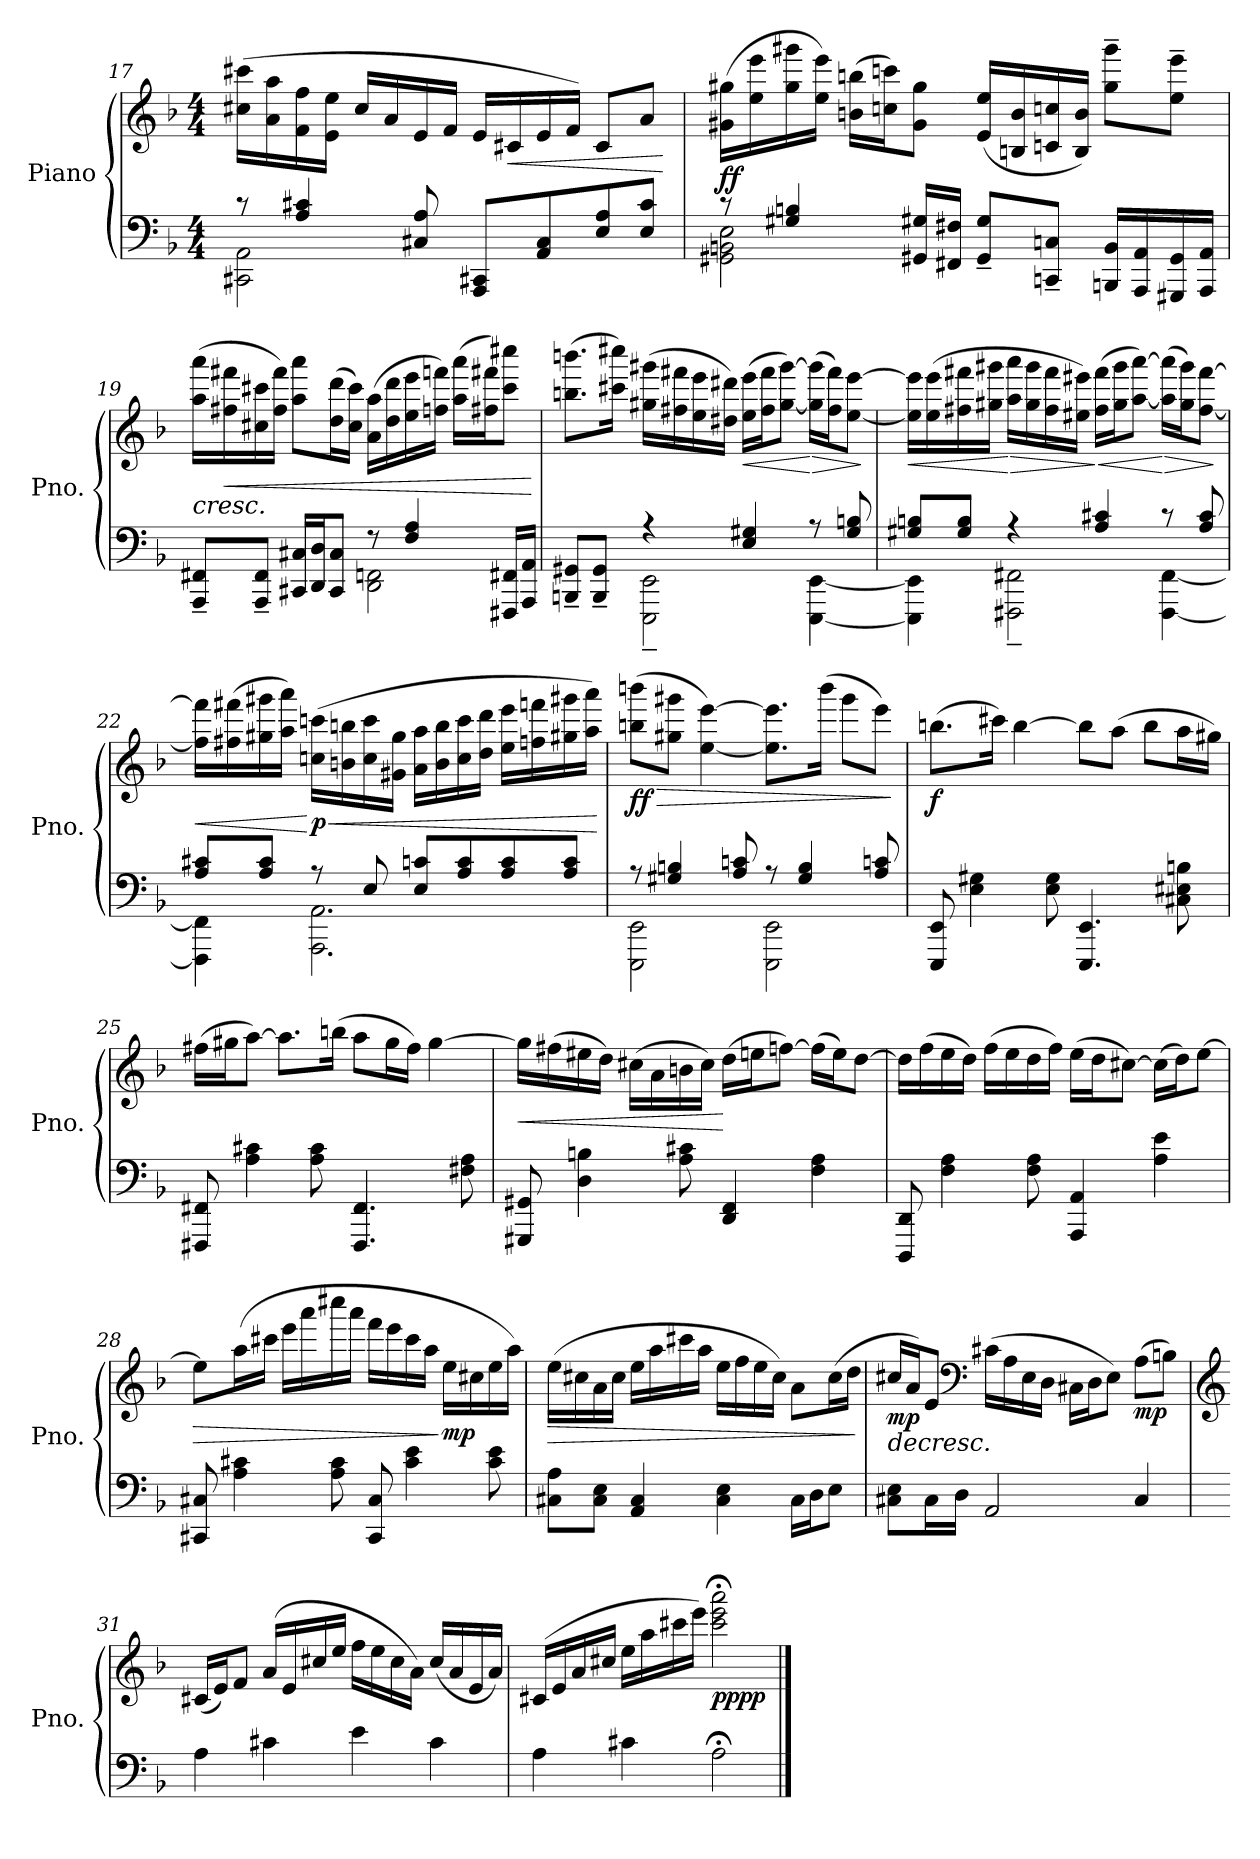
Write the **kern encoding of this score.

**kern	**kern	**dynam
*part1	*part1	*part1
*staff2	*staff1	*staff1/2
*I"Piano	*	*
*I'Pno.	*	*
!!LO:LB:g=z
*clefF4	*clefG2	*
*k[b-]	*k[b-]	*
*M4/4	*M4/4	*
=17	=17	=17
*^	*	*
8r	2CC#X\ 2AA\	(>16cc#X\ 16ccc#X\LL	.
.	.	16a\ 16aa\	.
4A/ 4c#X/	.	16f\ 16ff\	.
.	.	16e\ 16ee\JJ	.
.	.	16cc#/LL	.
.	.	16a/	.
8C#X/ 8A/	.	16e/	.
.	.	16f/JJ	.
8AAA/ 8CC#X/L	2ryy	16e/LL	.
!	!	!	!LO:HP:b
.	.	16c#X/	<
8AA/ 8C#/	.	16e/	.
.	.	16f/JJ)	.
8E/ 8A/	.	8c#/L	.
8E/ 8c#/J	.	8a/J	.
*v	*v	*	*
.	.	[
=18	=18	=18
*^	*	*
!	!	!	!LO:DY:b
8r	2GG#X\ 2BBn\ 2E\	(>16g#X\ 16gg#X\LL	ff
.	.	16ee\ 16eee\	.
4G#X/ 4Bn/	.	16gg#\ 16ggg#X\	.
.	.	16ee\ 16eee\JJ)	.
.	.	(>16bn\ 16bbn\LL	.
.	.	16ccn\ 16cccn\J)	.
16GG#X/ 16G#X/LL	.	8g#\ 8gg#\J	.
16FF#X/ 16F#X/JJ	.	.	.
8GG#/~ 8G#/~L	2ryy	(<16e/ 16ee/LL	.
.	.	16Bn/ 16b/	.
8CCn/~ 8Cn/~J	.	16cn/ 16ccn/	.
.	.	16B/ 16b/JJ)	.
16BBBn/ 16BB/LL	.	8gg#\~ 8ggg#\~L	.
16AAA/ 16AA/	.	.	.
16GGG#X/ 16GG#/	.	8ee\~ 8eee\~J	.
16AAA/ 16AA/JJ	.	.	.
!!LO:LB:g=z
=19	=19	=19	=19
!	!	!	!LO:HP:b
8AAA/~ 8FF#X/~L	2ryy	(>16aa\ 16aaa\LL	<
!	!	!	!LO:HP:b
.	.	16ff#X\ 16fff#X\	<
8AAA/~ 8FF#/~J	.	16cc#X\ 16ccc#X\	.
.	.	16ff#\ 16fff#\JJ)	.
16CC#X/ 16C#X/LL	.	8aa\ 8aaa\L	.
16DD/ 16D/J	.	.	.
8CC#/ 8C#/J	.	(>16dd\ 16ddd\L	.
.	.	16cc#\ 16ccc#\JJ)	.
8r	2DD\ 2FFn\	(>16a\ 16aa\LL	.
.	.	16dd\ 16ddd\	.
4F/ 4A/	.	16ee\ 16eee\	.
.	.	16ffn\ 16fffn\JJ)	.
.	.	(>16aa\ 16aaa\LL	.
.	.	16ff#X\ 16fff#X\J)	.
16FFF#X/ 16FF#X/LL	.	8ccc#\ 8cccc#X\J	.
16AAA/ 16AA/JJ	.	.	.
*v	*v	*	*
.	.	[ [
=20	=20	=20
*^	*	*
8BBBn/~ 8GG#X/~L	4ryy	(>8.bbn\ 8.bbbn\L	.
8BBB/~ 8GG#/~J	.	.	.
.	.	16ccc#X\ 16cccc#X\Jk)	.
4r	2EEE\~ 2EE\~	(>16gg#X\ 16ggg#X\LL	.
.	.	16ff#X\ 16fff#X\	.
.	.	16ee\ 16eee\	.
.	.	16dd#X\ 16ddd#X\JJ)	.
!	!	!	!LO:HP:b
4E/ 4G#X/	.	(>16ee\ 16eee\LL	<
.	.	16ff#\ 16fff#\J	.
.	.	[8gg#\ [8ggg#\J)	.
!	!	!	!LO:HP:n=1:b
8r	[4EEE\ [4EE\	(>16gg#\] 16ggg#\]LL	[ >
.	.	16ff#\ 16fff#\J)	.
8G#/ 8Bn/	.	[8ee\ [8eee\J	.
*v	*v	*	*
.	.	]
!!LO:LB:g=z
=21	=21	=21
*^	*	*
!	!	!	!LO:HP:b
8G#X/ 8Bn/L	4EEE\] 4EE\]	16ee\] 16eee\]LL	<
.	.	(>16ee\ 16eee\	.
8G#/ 8B/J	.	16ff#X\ 16fff#X\	.
.	.	16gg#X\ 16ggg#X\JJ	.
!	!	!	!LO:HP:n=1:b
4r	2FFF#X\~ 2FF#X\~	16aa\ 16aaa\LL	[ >
.	.	16gg#\ 16ggg#\	.
.	.	16ff#\ 16fff#\	.
.	.	16ee#X\ 16eee#X\JJ)	.
!	!	!	!LO:HP:n=1:b
4A/ 4c#X/	.	(>16ff#\ 16fff#\LL	] <
.	.	16gg#\ 16ggg#\J	.
.	.	[8aa\ [8aaa\J)	.
!	!	!	!LO:HP:n=1:b
8r	[4FFF#\ [4FF#\	(>16aa\] 16aaa\]LL	[ >
.	.	16gg#\ 16ggg#\J)	.
8A/ 8c#/	.	[8ff#\ [8fff#\J	.
*v	*v	*	*
.	.	]
!!LO:PB:g=z
=22	=22	=22
*^	*	*
!	!	!	!LO:HP:b
8A/ 8c#X/L	4FFF#\] 4FF#\]	16ff#\] 16fff#\]LL	<
.	.	(>16ff#X\ 16fff#X\	.
8A/ 8c#/J	.	16gg#X\ 16ggg#X\	.
.	.	16aa\ 16aaa\JJ)	.
!	!	!	!LO:HP:n=1:b
!	!	!	!LO:DY:n=1:b
8r	2.AAA\ 2.AA\	(>16ccn\ 16cccn\LL	[ < p
.	.	16bn\ 16bbn\	.
8E/	.	16cc\ 16ccc\	.
.	.	16g#X\ 16gg#\JJ	.
8E/ 8cn/L	.	16a\ 16aa\LL	.
.	.	16b\ 16bb\	.
8A/ 8c/	.	16cc\ 16ccc\	.
.	.	16dd\ 16ddd\JJ	.
8A/ 8c/	.	16ee\ 16eee\LL	.
.	.	16ffn\ 16fffn\	.
8A/ 8c/J	.	16gg#X\ 16ggg#X\	.
.	.	16aa\ 16aaa\JJ)	.
*v	*v	*	*
.	.	[
=23	=23	=23
*^	*	*
!	!	!	!LO:HP:b
!	!	!	!LO:DY:n=1:b
8r	2EEE\ 2EE\	(>8bbn\ 8bbbn\L	> ff
4G#X/ 4Bn/	.	8gg#X\ 8ggg#X\J	.
.	.	[4ee\ [4eee\)	.
8A/ 8cn/	.	.	.
8r	2EEE\ 2EE\	8.ee\] 8.eee\]L	.
4G#/ 4B/	.	.	.
.	.	(>16bbb\Jk	.
.	.	8ggg#\L	.
8A/ 8cn/	.	8eee\J)	.
*v	*v	*	*
.	.	]
!!LO:LB:g=z
=24	=24	=24
!	!	!LO:DY:b
8EEE/ 8EE/	(>8.bbn\L	f
4E\ 4G#X\	.	.
.	16ccc#X\Jk)	.
.	[4bb\	.
8E\ 8G#\	.	.
4.EEE/ 4.EE/	8bb\L]	.
.	(>8aa\J	.
.	8bb\L	.
8C#X\ 8E#X\ 8Bn\	16aa\L	.
.	16gg#X\JJ)	.
=25	=25	=25
8FFF#X/ 8FF#X/	(>16ff#X\LL	.
.	16gg#X\J	.
4A\ 4c#X\	[8aa\J)	.
.	8.aa\L]	.
8A\ 8c#\	.	.
.	(>16bbn\Jk	.
4.FFF#/ 4.FF#/	8aa\L	.
.	16gg#\L	.
.	16ff#\JJ)	.
.	[4gg#\	.
8F#X\ 8A\	.	.
=26	=26	=26
!	!	!LO:HP:b
8GGG#X/ 8GG#X/	16gg#\LL]	<
.	(>16ff#X\	.
4D\ 4Bn\	16ee#X\	.
.	16dd\JJ)	.
.	(>16cc#X\LL	.
.	16a\	.
8A\ 8c#X\	16bn\	.
.	16cc#\JJ)	.
4DD/ 4FF/	(>16dd\LL	[
.	16een\J	.
.	[8ffn\J)	.
4F\ 4A\	(>16ff\LL]	.
.	16ee\J)	.
.	[8dd\J	.
!!LO:LB:g=z
=27	=27	=27
8DDD/ 8DD/	16dd\LL]	.
.	(>16ff\	.
4F\ 4A\	16ee\	.
.	16dd\JJ)	.
.	(>16ff\LL	.
.	16ee\	.
8F\ 8A\	16dd\	.
.	16ff\JJ)	.
4AAA/ 4AA/	(>16ee\LL	.
.	16dd\J	.
.	[8cc#X\J)	.
4A\ 4e\	(>16cc#\LL]	.
.	16dd\J)	.
.	[8ee\J	.
=28	=28	=28
!	!	!LO:HP:b
8CC#X/ 8C#X/	8ee\L]	>
4A\ 4c#X\	(>16aa\L	.
.	16ccc#X\JJ	.
.	16eee\LL	.
.	16aaa\	.
8A\ 8c#\	16cccc#X\	.
.	16aaa\JJ	.
8CC#/ 8C#/	16fff\LL	.
.	16eee\	.
4c#\ 4e\	16ccc#\	.
.	16aa\JJ	.
!	!	!LO:DY:n=1:b
.	16ee\LL	] mp
.	16cc#X\	.
8c#\ 8e\	16ee\	.
.	16aa\JJ)	.
!!LO:LB:g=z
=29	=29	=29
!	!	!LO:HP:b
8C#X\ 8A\L	(>16ee\LL	>
.	16cc#X\	.
8C#\ 8E\J	16a\	.
.	16cc#\JJ	.
4AA/ 4C#/	16ee\LL	.
.	16aa\	.
.	16ccc#X\	.
.	16aa\JJ	.
4C#\ 4E\	16ee\LL	.
.	16ff\	.
.	16ee\	.
.	16cc#\JJ)	.
16C#\LL	8a\L	.
16D\J	.	.
8E\J	(>16cc#\L	.
.	16dd\JJ	.
.	.	]
=30	=30	=30
!	!	!LO:HP:b
!	!	!LO:DY:n=1:b
8C#X\ 8E\L	16cc#X/LL	> mp
.	16a/J)	.
16C#\L	8e/J	.
16D\JJ	.	.
*	*clefF4	*
2AA/	(>16c#X\LL	.
.	16A\	.
.	16E\	.
.	16D\JJ	.
.	16C#X\LL	.
.	16D\J	.
.	8E\J)	.
!	!	!LO:DY:n=2:b
4C#/	(>8A\L	mp
.	8Bn\J)	.
!!LO:LB:g=z
=31	=31	=31
*	*clefG2	*
4A\	(<16c#X/LL	.
.	16e/J)	.
.	8f/J	.
4c#X\	(>16a/LL	.
.	16e/	.
.	16cc#X/	.
.	16ee/JJ	.
4e\	16ff\LL	.
.	16ee\	.
.	16cc#\	.
.	16a\JJ)	.
4c#\	(<16cc#/LL	.
.	16a/	.
.	16e/	.
.	16a/JJ)	.
=32	=32	=32
4A\	(>16c#X/LL	.
.	16e/	.
.	16a/	.
.	16cc#X/JJ	.
4c#X\	16ee\LL	.
.	16aa\	.
.	16ccc#X\	.
.	16eee\JJ)	.
!	!	!LO:DY:n=1:b
!	!	!LO:DY:n=2:b
2A;<\	2ccc#\;< 2eee\;< 2aaa\;<	] ppp p
==	==	==
*-	*-	*-
